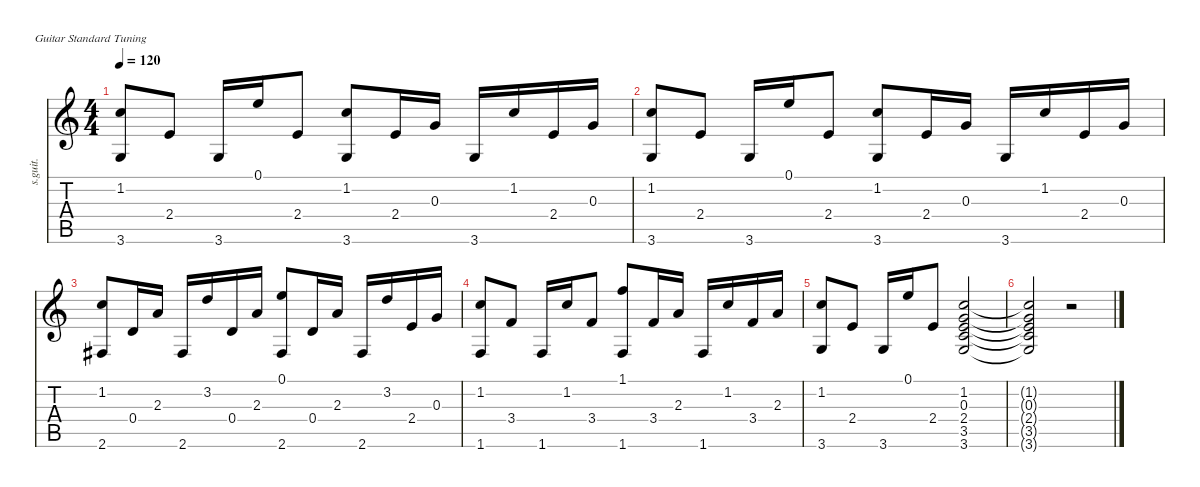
\defaultSystemsLayout 4
\hideDynamics
\bracketExtendMode nobrackets
\track ("Steel Guitar" "s.guit.") {instrument acousticguitarsteel}
\staff {score tabs}
\tuning (E4 B3 G3 D3 A2 E2)
\ts (4 4)
\tempo 120
\clef g2
\ks c
(1.2 3.6).8{dy mf beam Up} 2.4.8{beam Up} 3.6.16{beam Up} 0.1.16{beam Up} 2.4.8{beam Up} (3.6 1.2).8{beam Up} 2.4.16{beam Up} 0.3.16{beam Up} 3.6.16{beam Up} 1.2.16{beam Up} 2.4.16{beam Up} 0.3.16{beam Up} |
(1.2 3.6).8{beam Up} 2.4.8{beam Up} 3.6.16{beam Up} 0.1.16{beam Up} 2.4.8{beam Up} (3.6 1.2).8{beam Up} 2.4.16{beam Up} 0.3.16{beam Up} 3.6.16{beam Up} 1.2.16{beam Up} 2.4.16{beam Up} 0.3.16{beam Up} |
(2.6{acc #} 1.2).8{beam Up} 0.4.16{beam Up} 2.3.16{beam Up} 2.6{acc #}.16{beam Up} 3.2.16{beam Up} 0.4.16{beam Up} 2.3.16{beam Up} (2.6{acc #} 0.1).8{beam Up} 0.4.16{beam Up} 2.3.16{beam Up} 2.6{acc #}.16{beam Up} 3.2.16{beam Up} 2.4.16{beam Up} 0.3.16{beam Up} |
(1.6 1.2).8{beam Up} 3.4.8{beam Up} 1.6.16{beam Up} 1.2.16{beam Up} 3.4.8{beam Up} (1.1 1.6).8{beam Up} 3.4.16{beam Up} 2.3.16{beam Up} 1.6.16{beam Up} 1.2.16{beam Up} 3.4.16{beam Up} 2.3.16{beam Up} |
(1.2 3.6).8{beam Up} 2.4.8{beam Up} 3.6.16{beam Up} 0.1.16{beam Up} 2.4.8{beam Up} (3.6 1.2 3.5 2.4 0.3).2{beam Up} |
(3.6{t} 1.2{t} 3.5{t} 2.4{t} 0.3{t}).2{beam Up} r.2{beam Down}
